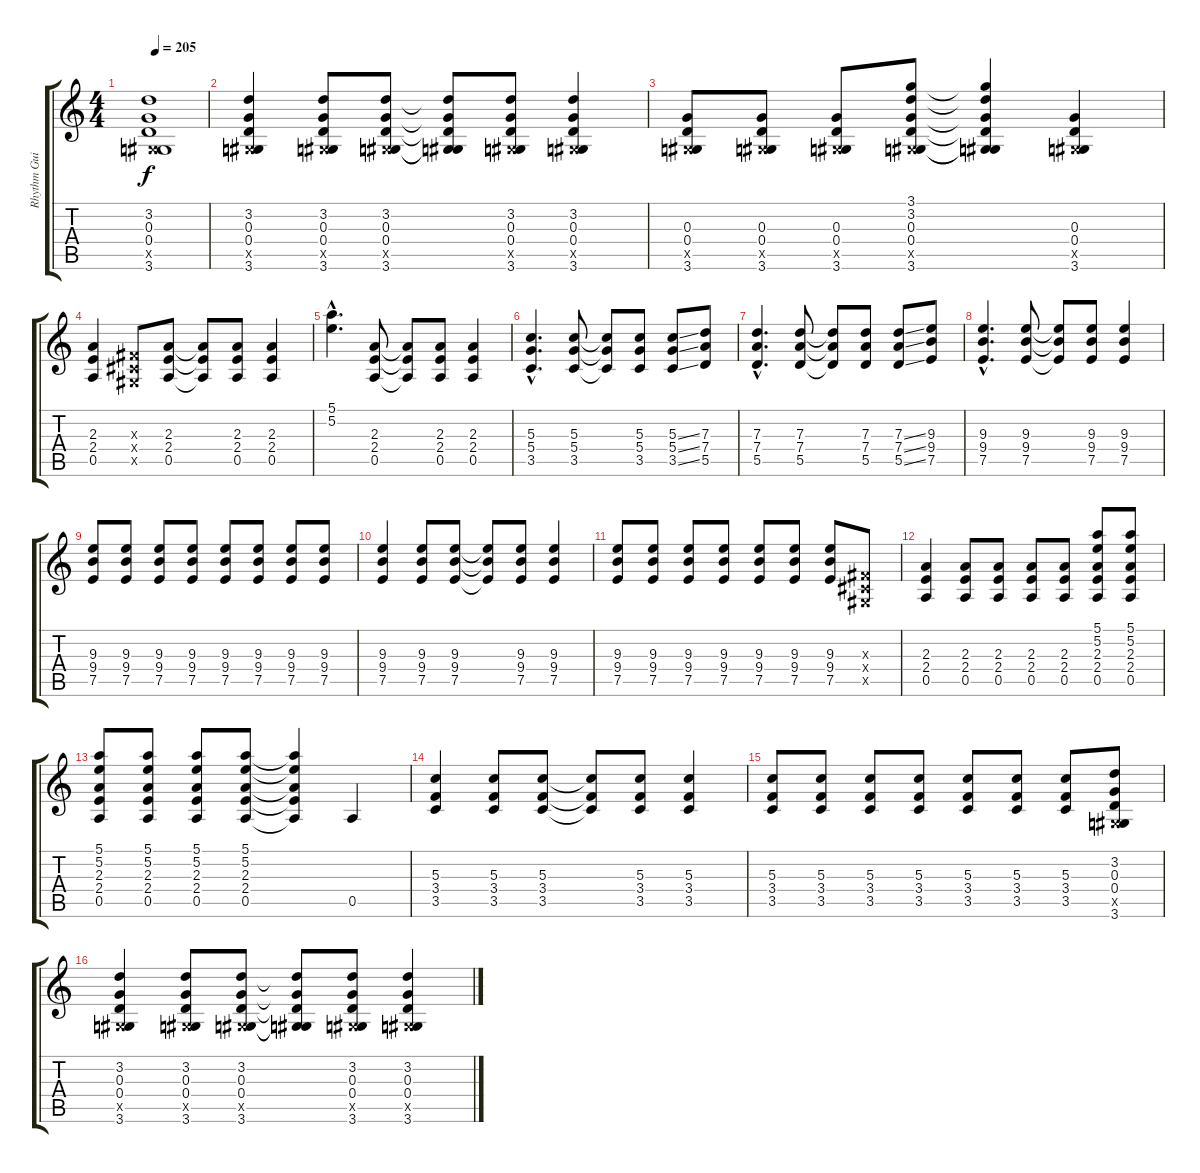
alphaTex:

\track ("Rhythm Guitar" "Rhythm Gui") {instrument electricguitarclean}
\staff {score tabs}
\tuning (E4 B3 G3 D3 A2 E2) {hide}
\ts (4 4)
\tempo 205
\clef g2
\ks c
(3.2 0.3 0.4 -1.5{x} 3.6).1{dy f} |
(3.2 0.3 0.4 -1.5{x} 3.6).4 (3.2 0.3 0.4 -1.5{x} 3.6).8 (3.2 0.3 0.4 -1.5{x} 3.6).8 (3.2{t} 0.3{t} 0.4{t} -1.5{t} 3.6{t}).8 (3.2 0.3 0.4 -1.5{x} 3.6).8 (3.2 0.3 0.4 -1.5{x} 3.6).4 |
(0.3 0.4 -1.5{x} 3.6).8 (0.3 0.4 -1.5{x} 3.6).8 (0.3 0.4 -1.5{x} 3.6).8 (3.1 3.2 0.3 0.4 -1.5{x} 3.6).8 (3.1{t} 3.2{t} 0.3{t} 0.4{t} -1.5{t} 3.6{t}).4 (0.3 0.4 -1.5{x} 3.6).4 |
(2.3 2.4 0.5).4 (-1.3{x} -1.4{x} -1.5{x}).8 (2.3 2.4 0.5).8 (2.3{t} 2.4{t} 0.5{t}).8 (2.3 2.4 0.5).8 (2.3 2.4 0.5).4 |
(5.1{hac} 5.2{hac}).4{d} (2.3 2.4 0.5).8 (2.3{t} 2.4{t} 0.5{t}).8 (2.3 2.4 0.5).8 (2.3 2.4 0.5).4 |
(5.3{hac} 5.4{hac} 3.5{hac}).4{d} (5.3 5.4 3.5).8 (5.3{t} 5.4{t} 3.5{t}).8 (5.3 5.4 3.5).8 (5.3{ss} 5.4{ss} 3.5{ss}).8 (7.3 7.4 5.5).8 |
(7.3{hac} 7.4{hac} 5.5{hac}).4{d} (7.3 7.4 5.5).8 (7.3{t} 7.4{t} 5.5{t}).8 (7.3 7.4 5.5).8 (7.3{ss} 7.4{ss} 5.5{ss}).8 (9.3 9.4 7.5).8 |
(9.3{hac} 9.4{hac} 7.5{hac}).4{d} (9.3 9.4 7.5).8 (9.3{t} 9.4{t} 7.5{t}).8 (9.3 9.4 7.5).8 (9.3 9.4 7.5).4 |
(9.3 9.4 7.5).8 (9.3 9.4 7.5).8 (9.3 9.4 7.5).8 (9.3 9.4 7.5).8 (9.3 9.4 7.5).8 (9.3 9.4 7.5).8 (9.3 9.4 7.5).8 (9.3 9.4 7.5).8 |
(9.3 9.4 7.5).4 (9.3 9.4 7.5).8 (9.3 9.4 7.5).8 (9.3{t} 9.4{t} 7.5{t}).8 (9.3 9.4 7.5).8 (9.3 9.4 7.5).4 |
(9.3 9.4 7.5).8 (9.3 9.4 7.5).8 (9.3 9.4 7.5).8 (9.3 9.4 7.5).8 (9.3 9.4 7.5).8 (9.3 9.4 7.5).8 (9.3 9.4 7.5).8 (-1.3{x} -1.4{x} -1.5{x}).8 |
(2.3 2.4 0.5).4 (2.3 2.4 0.5).8 (2.3 2.4 0.5).8 (2.3 2.4 0.5).8 (2.3 2.4 0.5).8 (5.1 5.2 2.3 2.4 0.5).8 (5.1 5.2 2.3 2.4 0.5).8 |
(5.1 5.2 2.3 2.4 0.5).8 (5.1 5.2 2.3 2.4 0.5).8 (5.1 5.2 2.3 2.4 0.5).8 (5.1 5.2 2.3 2.4 0.5).8 (5.1{t} 5.2{t} 2.3{t} 2.4{t} 0.5{t}).4 0.5.4 |
(5.3 3.4 3.5).4 (5.3 3.4 3.5).8 (5.3 3.4 3.5).8 (5.3{t} 3.4{t} 3.5{t}).8 (5.3 3.4 3.5).8 (5.3 3.4 3.5).4 |
(5.3 3.4 3.5).8 (5.3 3.4 3.5).8 (5.3 3.4 3.5).8 (5.3 3.4 3.5).8 (5.3 3.4 3.5).8 (5.3 3.4 3.5).8 (5.3 3.4 3.5).8 (3.2 0.3 0.4 -1.5{x} 3.6).8 |
(3.2 0.3 0.4 -1.5{x} 3.6).4 (3.2 0.3 0.4 -1.5{x} 3.6).8 (3.2 0.3 0.4 -1.5{x} 3.6).8 (3.2{t} 0.3{t} 0.4{t} -1.5{t} 3.6{t}).8 (3.2 0.3 0.4 -1.5{x} 3.6).8 (3.2 0.3 0.4 -1.5{x} 3.6).4
